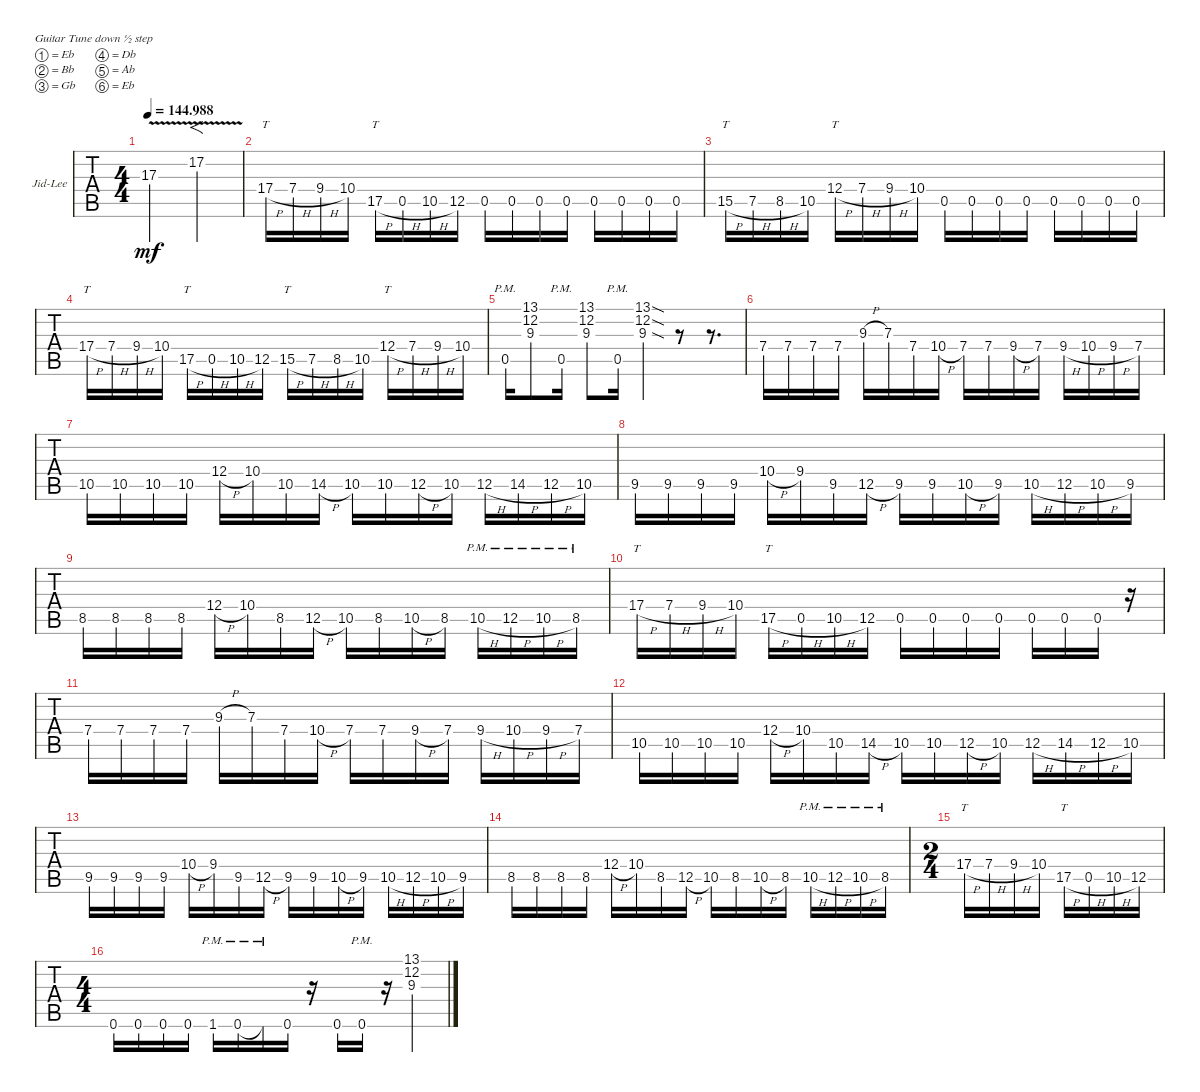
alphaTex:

\defaultSystemsLayout 4
\bracketExtendMode groupsimilarinstruments
\firstSystemTrackNameOrientation horizontal
\otherSystemsTrackNameOrientation horizontal
\track ("Jid-Lee" "Jid-Lee") {instrument distortionguitar}
\staff {tabs}
\tuning (Eb4 Bb3 Gb3 Db3 Ab2 Eb2)
\ts (4 4)
\tempo
144.988
\accidentals auto
\clef g2
\ottava regular
\simile none
\ks c
17.3{v t}.2{dy mf} 17.2{v}.2{f} |
17.4{h}.16{tt} 7.4{h}.16 9.4{h}.16 10.4.16 17.5{h}.16{tt} 0.5{h}.16 10.5{h}.16 12.5.16 0.5.16 0.5.16 0.5.16 0.5.16 0.5.16 0.5.16 0.5.16 0.5.16 |
15.5{h}.16{tt} 7.5{h}.16 8.5{h}.16 10.5.16 12.4{h}.16{tt} 7.4{h}.16 9.4{h}.16 10.4.16 0.5.16 0.5.16 0.5.16 0.5.16 0.5.16 0.5.16 0.5.16 0.5.16 |
17.4{h}.16{tt} 7.4{h}.16 9.4{h}.16 10.4.16 17.5{h}.16{tt} 0.5{h}.16 10.5{h}.16 12.5.16 15.5{h}.16{tt} 7.5{h}.16 8.5{h}.16 10.5.16 12.4{h}.16{tt} 7.4{h}.16 9.4{h}.16 10.4.16 |
0.5{pm}.16 (9.3 12.2 13.1).8 0.5{pm}.16 (9.3 12.2 13.1).8 0.5{pm}.16 (9.3{sod} 13.1{sod} 12.2{sod}).4 r.8 r.8{d} |
7.4.16 7.4.16 7.4.16 7.4.16 9.3{h}.16 7.3.16 7.4.16 10.4{h}.16 7.4.16 7.4.16 9.4{h}.16 7.4.16 9.4{h}.16 10.4{h}.16 9.4{h}.16 7.4.16 |
10.5.16 10.5.16 10.5.16 10.5.16 12.4{h}.16 10.4.16 10.5.16 14.5{h}.16 10.5.16 10.5.16 12.5{h}.16 10.5.16 12.5{h}.16 14.5{h}.16 12.5{h}.16 10.5.16 |
9.5.16 9.5.16 9.5.16 9.5.16 10.4{h}.16 9.4.16 9.5.16 12.5{h}.16 9.5.16 9.5.16 10.5{h}.16 9.5.16 10.5{h}.16 12.5{h}.16 10.5{h}.16 9.5.16 |
8.5.16 8.5.16 8.5.16 8.5.16 12.4{h}.16 10.4.16 8.5.16 12.5{h}.16 10.5.16 8.5.16 10.5{h}.16 8.5.16 10.5{h pm}.16 12.5{h pm}.16 10.5{h pm}.16 8.5{pm}.16 |
17.4{h}.16{tt} 7.4{h}.16 9.4{h}.16 10.4.16 17.5{h}.16{tt} 0.5{h}.16 10.5{h}.16 12.5.16 0.5.16 0.5.16 0.5.16 0.5.16 0.5.16 0.5.16 0.5.16 r.16 |
7.4.16 7.4.16 7.4.16 7.4.16 9.3{h}.16 7.3.16 7.4.16 10.4{h}.16 7.4.16 7.4.16 9.4{h}.16 7.4.16 9.4{h}.16 10.4{h}.16 9.4{h}.16 7.4.16 |
10.5.16 10.5.16 10.5.16 10.5.16 12.4{h}.16 10.4.16 10.5.16 14.5{h}.16 10.5.16 10.5.16 12.5{h}.16 10.5.16 12.5{h}.16 14.5{h}.16 12.5{h}.16 10.5.16 |
9.5.16 9.5.16 9.5.16 9.5.16 10.4{h}.16 9.4.16 9.5.16 12.5{h}.16 9.5.16 9.5.16 10.5{h}.16 9.5.16 10.5{h}.16 12.5{h}.16 10.5{h}.16 9.5.16 |
8.5.16 8.5.16 8.5.16 8.5.16 12.4{h}.16 10.4.16 8.5.16 12.5{h}.16 10.5.16 8.5.16 10.5{h}.16 8.5.16 10.5{h pm}.16 12.5{h pm}.16 10.5{h pm}.16 8.5{pm}.16 |
\ts (2 4)
17.4{h}.16{tt} 7.4{h}.16 9.4{h}.16 10.4.16 17.5{h}.16{tt} 0.5{h}.16 10.5{h}.16 12.5.16 |
\ts (4 4)
0.6.16 0.6.16 0.6.16 0.6.16 1.6{pm}.16 0.6{pm}.16 0.6{pm t}.16 0.6.16 r.16 0.6.16 0.6{pm}.16 r.16 (9.3 12.2 13.1).4
